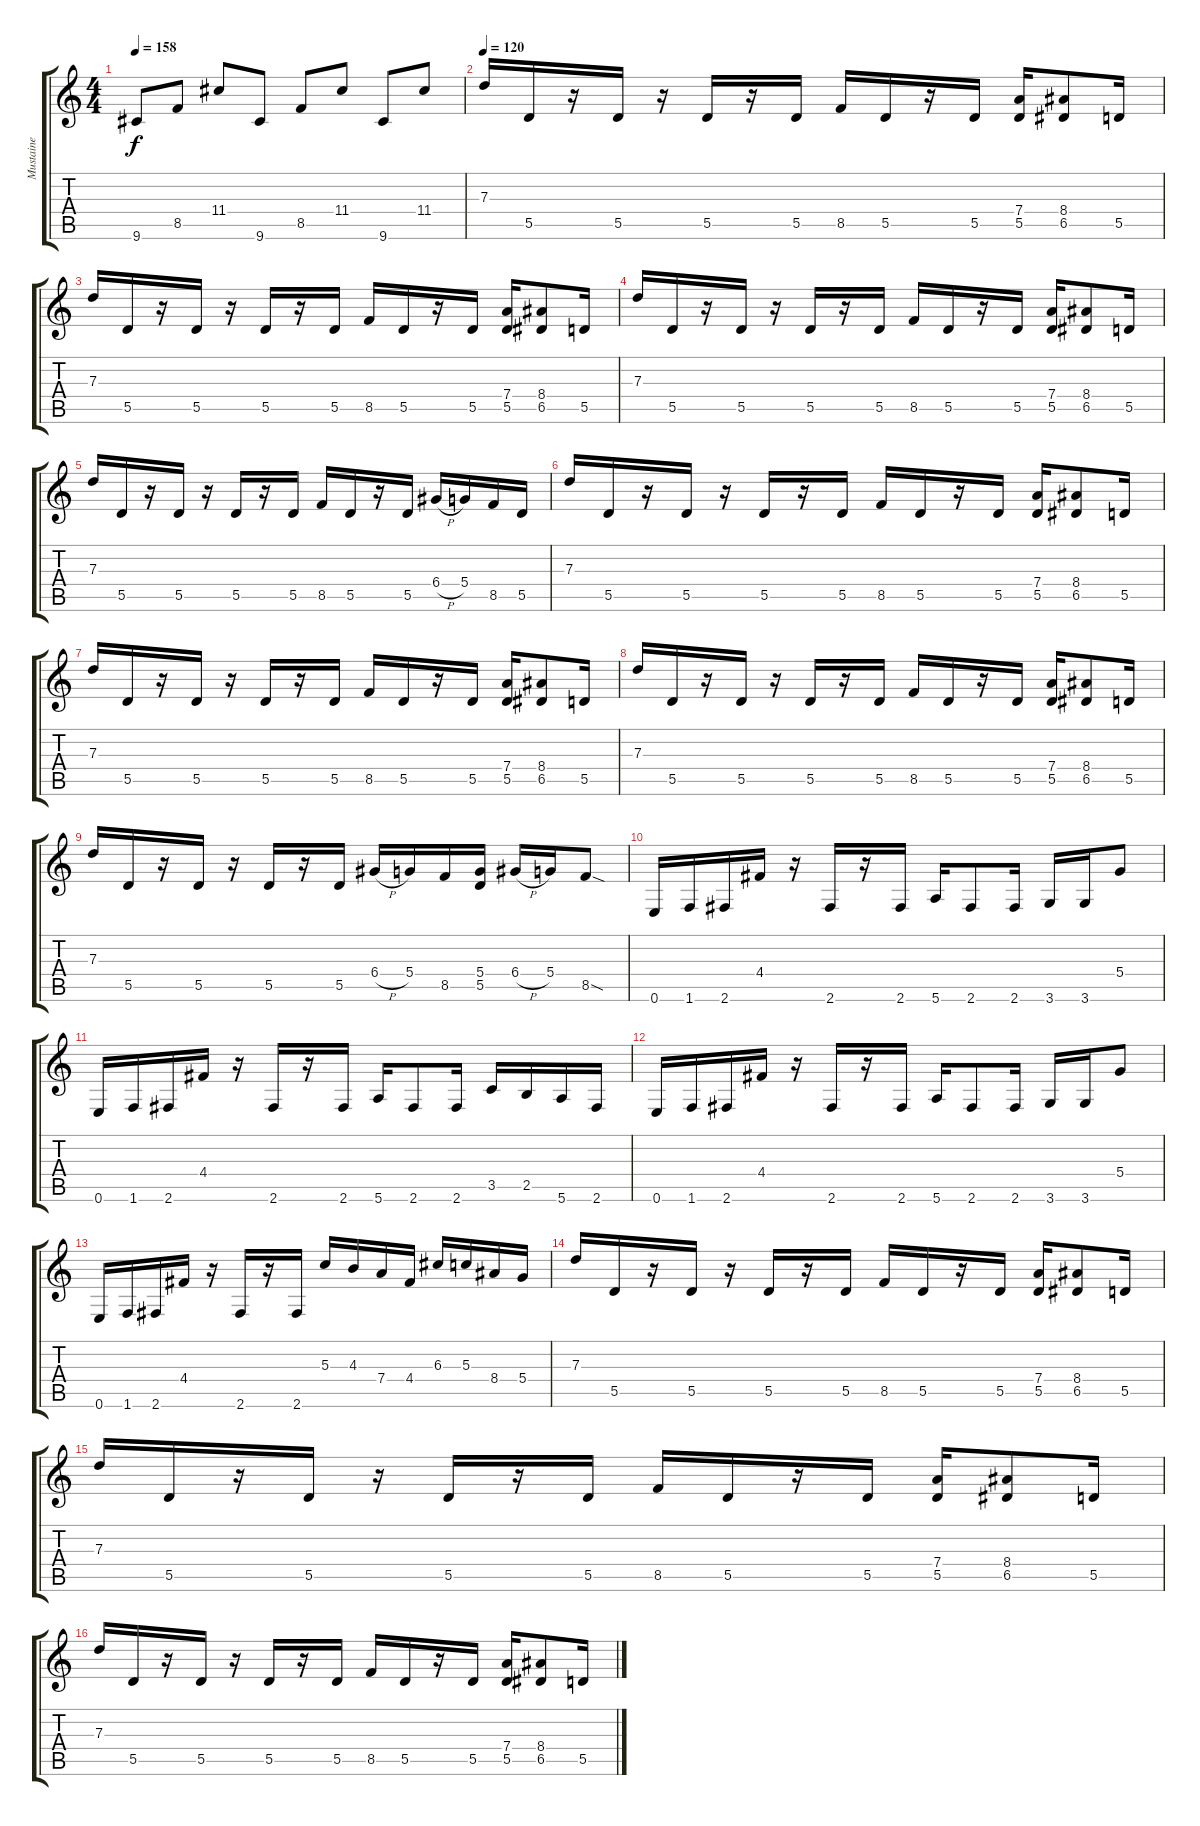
\track ("Mustaine" "Mustaine") {instrument distortionguitar}
\staff {score tabs}
\tuning (E4 B3 G3 D3 A2 E2) {hide}
\ts (4 4)
\tempo 158
\clef g2
\ks c
9.6.8{dy f} 8.5.8 11.4.8 9.6.8 8.5.8 11.4.8 9.6.8 11.4.8 |
\tempo 120
7.3.16 5.5.16 r.16 5.5.16 r.16 5.5.16 r.16 5.5.16 8.5.16 5.5.16 r.16 5.5.16 (7.4 5.5).16 (8.4 6.5).8 5.5.16 |
7.3.16 5.5.16 r.16 5.5.16 r.16 5.5.16 r.16 5.5.16 8.5.16 5.5.16 r.16 5.5.16 (7.4 5.5).16 (8.4 6.5).8 5.5.16 |
7.3.16 5.5.16 r.16 5.5.16 r.16 5.5.16 r.16 5.5.16 8.5.16 5.5.16 r.16 5.5.16 (7.4 5.5).16 (8.4 6.5).8 5.5.16 |
7.3.16 5.5.16 r.16 5.5.16 r.16 5.5.16 r.16 5.5.16 8.5.16 5.5.16 r.16 5.5.16 6.4{h}.16 5.4.16 8.5.16 5.5.16 |
7.3.16 5.5.16 r.16 5.5.16 r.16 5.5.16 r.16 5.5.16 8.5.16 5.5.16 r.16 5.5.16 (7.4 5.5).16 (8.4 6.5).8 5.5.16 |
7.3.16 5.5.16 r.16 5.5.16 r.16 5.5.16 r.16 5.5.16 8.5.16 5.5.16 r.16 5.5.16 (7.4 5.5).16 (8.4 6.5).8 5.5.16 |
7.3.16 5.5.16 r.16 5.5.16 r.16 5.5.16 r.16 5.5.16 8.5.16 5.5.16 r.16 5.5.16 (7.4 5.5).16 (8.4 6.5).8 5.5.16 |
7.3.16 5.5.16 r.16 5.5.16 r.16 5.5.16 r.16 5.5.16 6.4{h}.16 5.4.16 8.5.16 (5.4 5.5).16 6.4{h}.16 5.4.16 8.5{sod}.8 |
0.6.16 1.6.16 2.6.16 4.4.16 r.16 2.6.16 r.16 2.6.16 5.6.16 2.6.8 2.6.16 3.6.16 3.6.16 5.4.8 |
0.6.16 1.6.16 2.6.16 4.4.16 r.16 2.6.16 r.16 2.6.16 5.6.16 2.6.8 2.6.16 3.5.16 2.5.16 5.6.16 2.6.16 |
0.6.16 1.6.16 2.6.16 4.4.16 r.16 2.6.16 r.16 2.6.16 5.6.16 2.6.8 2.6.16 3.6.16 3.6.16 5.4.8 |
0.6.16 1.6.16 2.6.16 4.4.16 r.16 2.6.16 r.16 2.6.16 5.3.16 4.3.16 7.4.16 4.4.16 6.3.16 5.3.16 8.4.16 5.4.16 |
7.3.16 5.5.16 r.16 5.5.16 r.16 5.5.16 r.16 5.5.16 8.5.16 5.5.16 r.16 5.5.16 (7.4 5.5).16 (8.4 6.5).8 5.5.16 |
7.3.16 5.5.16 r.16 5.5.16 r.16 5.5.16 r.16 5.5.16 8.5.16 5.5.16 r.16 5.5.16 (7.4 5.5).16 (8.4 6.5).8 5.5.16 |
7.3.16 5.5.16 r.16 5.5.16 r.16 5.5.16 r.16 5.5.16 8.5.16 5.5.16 r.16 5.5.16 (7.4 5.5).16 (8.4 6.5).8 5.5.16
